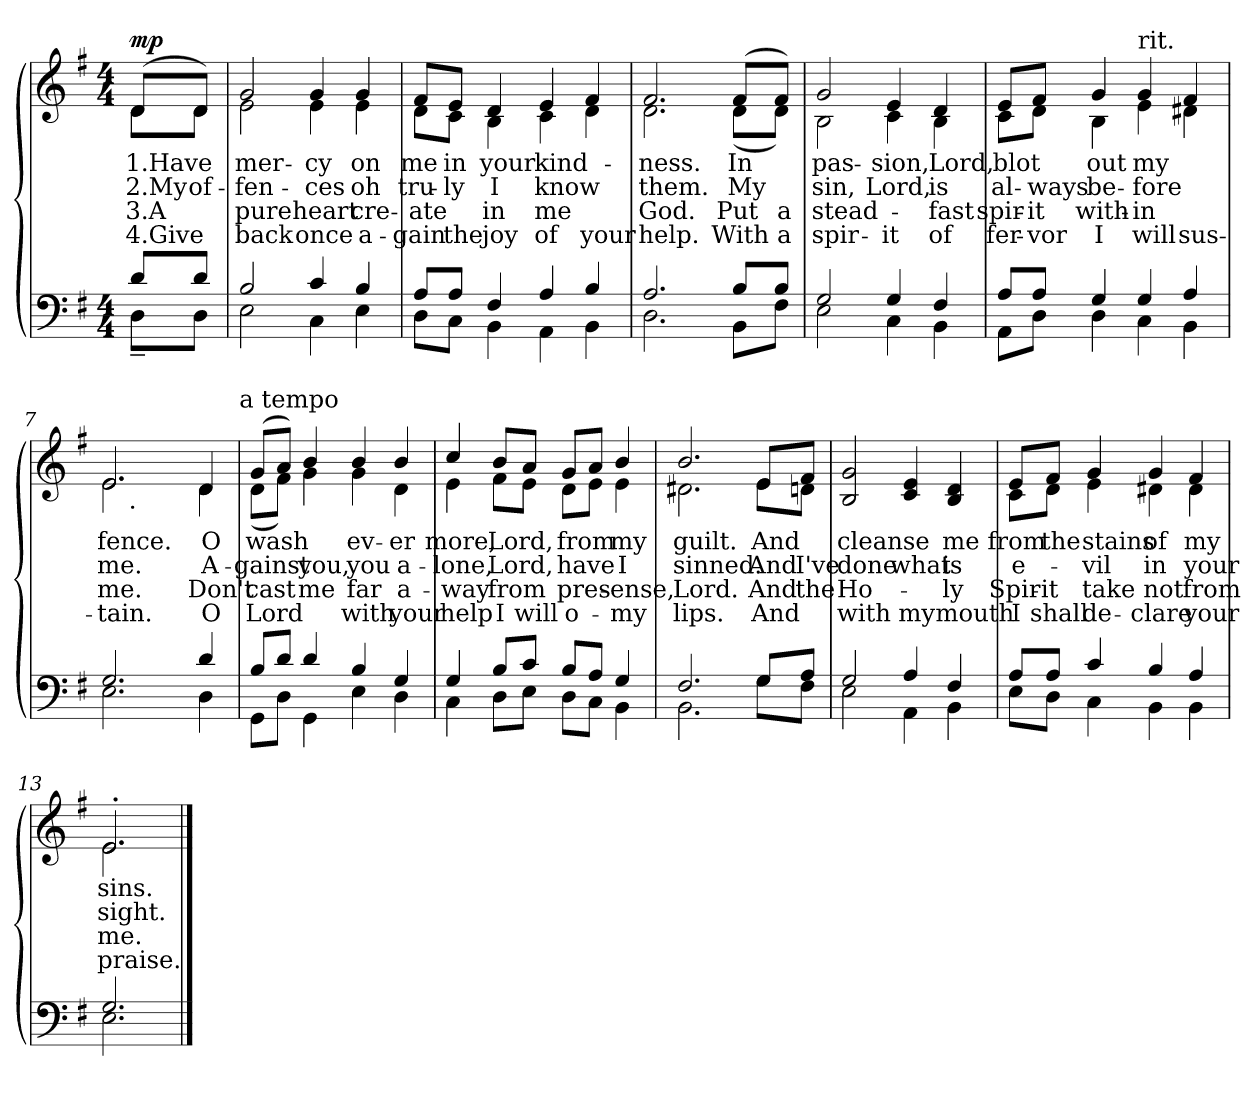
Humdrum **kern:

**kern	**kern	**text	**text	**text	**text	**dynam
*part1	*part1	*part1	*part1	*part1	*part1	*part1
*staff2	*staff1	*staff1	*staff1	*staff1	*staff1	*staff1/2
*clefF4	*clefG2	*	*	*	*	*
*k[f#]	*k[f#]	*	*	*	*	*
*G:	*G:	*	*	*	*	*
*M4/4	*M4/4	*	*	*	*	*
=1	=1	=1	=1	=1	=1	=1
*^	*	*	*	*	*	*
!	!	!LO:TX:a:t=Andante	!	!	!	!	!
!	!	!	!LO:LY:b:rj	!LO:LY:b:rj	!LO:LY:b:rj	!LO:LY:b:rj	!LO:DY:b
*	*	*^	*	*	*	*	*
8d/L	8D~<\L	(>8d/L	8d\L	1.Have	2.My	3.A	4.Give	mp
!	!	!	!	!	!LO:LY:b	!	!	!
8d/J	8D\J	8d/J)	8d\J	.	of-	.	.	.
=2	=2	=2	=2	=2	=2	=2	=2	=2
!	!	!	!	!LO:LY:b	!LO:LY:b	!LO:LY:b	!LO:LY:b	!
2B/	2E\	2g/	2e\	mer-	-fen-	pure	back	.
!	!	!	!	!LO:LY:b	!LO:LY:b	!LO:LY:b	!LO:LY:b	!
4c/	4C\	4g/	4e\	-cy	-ces	heart	once	.
!	!	!	!	!LO:LY:b	!LO:LY:b	!LO:LY:b	!LO:LY:b	!
4B/	4E\	4g/	4e\	on	oh	cre-	a-	.
=3	=3	=3	=3	=3	=3	=3	=3	=3
!	!	!	!	!LO:LY:b	!LO:LY:b	!LO:LY:b	!LO:LY:b	!
8A/L	8D\L	8f#/L	8d\L	me	tru-	ate	gain	.
!	!	!	!	!LO:LY:b	!LO:LY:b	!	!LO:LY:b	!
8A/J	8C\J	8e/J	8c\J	in	ly	.	-the	.
!	!	!	!	!LO:LY:b	!LO:LY:b	!LO:LY:b	!LO:LY:b	!
4F#/	4BB\	4d/	4B\	your	I	-in	joy	.
!	!	!	!	!LO:LY:b	!LO:LY:b	!LO:LY:b	!LO:LY:b	!
4A/	4AA\	4e/	4c\	kind-	know	me	of	.
!	!	!	!	!	!	!	!LO:LY:b	!
4B/	4BB\	4f#/	4d\	.	.	.	your	.
!!LO:LB:g=z	!!
=4	=4	=4	=4	=4	=4	=4	=4	=4
!	!	!	!	!LO:LY:b	!LO:LY:b	!LO:LY:b	!LO:LY:b	!
2.A/	2.D\	2.f#/	2.d\	ness.	-them.	God.	help.	.
!	!	!	!	!LO:LY:b	!LO:LY:b	!LO:LY:b	!LO:LY:b	!
8B/L	8BB\L	(>8f#/L	(<8d\L	In	My	Put	With	.
!	!	!	!	!	!	!LO:LY:b	!LO:LY:b	!
8B/J	8F#\J	8f#/J)	8d\J)	.	.	a	a	.
=5	=5	=5	=5	=5	=5	=5	=5	=5
!	!	!	!	!LO:LY:b	!LO:LY:b	!LO:LY:b	!LO:LY:b	!
2G/	2E\	2g/	2B\	-pas-	sin,	stead-	spir-	.
!	!	!	!	!LO:LY:b	!LO:LY:b	!	!LO:LY:b	!
4G/	4C\	4e/	4c\	-sion,	Lord,	.	-it	.
!	!	!	!	!LO:LY:b	!LO:LY:b	!LO:LY:b	!LO:LY:b	!
4F#/	4BB\	4d/	4B\	Lord,	is	-fast	of	.
=6	=6	=6	=6	=6	=6	=6	=6	=6
!	!	!	!	!LO:LY:b	!LO:LY:b	!LO:LY:b	!LO:LY:b	!
8A/L	8AA\L	8e/L	8c\L	blot	al-	spir-	fer-	.
!	!	!	!	!	!LO:LY:b	!LO:LY:b	!LO:LY:b	!
8A/J	8D\J	8f#/J	8d\J	.	-ways	-it	-vor	.
!	!	!	!	!LO:LY:b	!LO:LY:b	!LO:LY:b	!LO:LY:b	!
4G/	4D\	4g/	4B\	out	be-	with-	I	.
!	!	!LO:TX:a:t=rit.	!	!	!	!	!	!
!	!	!	!	!LO:LY:b	!LO:LY:b	!LO:LY:b	!LO:LY:b	!
4G/	4C\	4g/	4e\	my	-fore	-in	will	.
!	!	!	!	!	!	!	!LO:LY:b	!
4A/	4BB\	4f#/	4d#X\	.	.	.	sus-	.
!!LO:LB:g=z
=7	=7	=7	=7	=7	=7	=7	=7	=7
!	!	!	!	!LO:LY:b	!LO:LY:b	!LO:LY:b	!LO:LY:b	!
*	*	*	*^	*	*	*	*	*
2.G/	2.E\	2.e/	2.e\	8ryy	-fence.	me.	me.	-tain.	.
!	!	!	!	!LO:TX:b:t=.	!	!	!	!	!
.	.	.	.	2..ryy	.	.	.	.	.
!	!	!	!	!	!LO:LY:b	!LO:LY:b	!LO:LY:b	!LO:LY:b	!
4d/	4D\	4d/	4d\	.	O	A-	Don't	O	.
!	!	!	!	!LO:TX:a:t=a tempo	!	!	!	!	!
=8	=8	=8	=8	=8	=8	=8	=8	=8	=8
!	!	!	!	!	!LO:LY:b	!LO:LY:b	!LO:LY:b	!LO:LY:b	!
*	*	*	*v	*v	*	*	*	*	*
8B/L	8GG\L	(>8g/L	(<8d\L	wash	-gainst	cast	Lord	.
8d/J	8D\J	8a/J)	8f#\J)	.	.	.	.	.
!	!	!	!	!	!LO:LY:b	!LO:LY:b	!	!
4d/	4GG\	4b/	4g\	.	you,	me	.	.
!	!	!	!	!LO:LY:b	!LO:LY:b	!LO:LY:b	!LO:LY:b	!
4B/	4E\	4b/	4g\	ev-	you	far	with	.
!	!	!	!	!LO:LY:b	!LO:LY:b	!LO:LY:b	!LO:LY:b	!
4G/	4D\	4b/	4d\	-er	a-	a-	your	.
=9	=9	=9	=9	=9	=9	=9	=9	=9
!	!	!	!	!LO:LY:b	!LO:LY:b	!LO:LY:b	!LO:LY:b	!
4G/	4C\	4cc/	4e\	more,	-lone,	-way	help	.
!	!	!	!	!LO:LY:b	!LO:LY:b	!LO:LY:b	!LO:LY:b	!
8B/L	8D\L	8b/L	8f#\L	Lord,	Lord,	from	I	.
!	!	!	!	!	!	!	!LO:LY:b	!
8c/J	8E\J	8a/J	8e\J	.	.	.	will	.
!	!	!	!	!LO:LY:b	!LO:LY:b	!LO:LY:b	!LO:LY:b	!
8B/L	8D\L	8g/L	8d\L	from	have	pres-	o-	.
8A/J	8C\J	8a/J	8e\J	.	.	.	.	.
!	!	!	!	!LO:LY:b	!LO:LY:b	!LO:LY:b	!LO:LY:b	!
4G/	4BB\	4b/	4e\	my	I	-ense,	-my	.
!!LO:LB:g=z	!!
=10	=10	=10	=10	=10	=10	=10	=10	=10
!	!	!	!	!LO:LY:b	!LO:LY:b	!LO:LY:b	!LO:LY:b	!
2.F#/	2.BB\	2.b/	2.d#X\	guilt.	sinned.	Lord.	lips.	.
!	!	!	!	!LO:LY:b	!LO:LY:b	!LO:LY:b	!LO:LY:b	!
8G/L	8G\L	8e/L	8e\L	And	And	And	And	.
!	!	!	!	!	!LO:LY:b	!LO:LY:b	!	!
8A/J	8F#\J	8f#/J	8dn\J	.	I've	the	.	.
=11	=11	=11	=11	=11	=11	=11	=11	=11
!	!	!	!	!LO:LY:b	!LO:LY:b	!LO:LY:b	!LO:LY:b	!
*	*	*v	*v	*	*	*	*	*
2G/	2E\	2B/ 2g/	cleanse	done	Ho-	with	.
!	!	!	!	!LO:LY:b	!	!LO:LY:b	!
4A/	4AA\	4c/ 4e/	.	what	.	my	.
!	!	!	!LO:LY:b	!LO:LY:b	!LO:LY:b	!LO:LY:b	!
4F#/	4BB\	4B/ 4d/	me	is	-ly	mouth	.
=12	=12	=12	=12	=12	=12	=12	=12
!	!	!LO:TX:a:t=rit.	!	!	!	!	!
!	!	!	!LO:LY:b	!LO:LY:b	!LO:LY:b	!LO:LY:b	!
*	*	*^	*	*	*	*	*
8A/L	8E\L	8e/L	8c\L	from	e-	Spir-	I	.
!	!	!	!	!LO:LY:b	!	!LO:LY:b	!LO:LY:b	!
8A/J	8D\J	8f#/J	8d\J	the	.	-it	shall	.
!	!	!	!	!LO:LY:b	!LO:LY:b	!LO:LY:b	!LO:LY:b	!
4c/	4C\	4g/	4e\	stains	-vil	take	de-	.
!	!	!	!	!LO:LY:b	!LO:LY:b	!LO:LY:b	!LO:LY:b	!
4B/	4BB\	4g/	4d#X\	of	in	not	-clare	.
!	!	!	!	!LO:LY:b	!LO:LY:b	!LO:LY:b	!LO:LY:b	!
4A/	4BB\	4f#/	4d#\	my	your	from	your	.
=13	=13	=13	=13	=13	=13	=13	=13	=13
!	!	!	!	!LO:LY:b	!LO:LY:b	!LO:LY:b	!LO:LY:b	!
2.G/	2.E\	2.e'>/	2.e\	sins.	sight.	me.	praise.	.
*v	*v	*	*	*	*	*	*	*
*	*v	*v	*	*	*	*	*
==	==	==	==	==	==	==
*-	*-	*-	*-	*-	*-	*-
